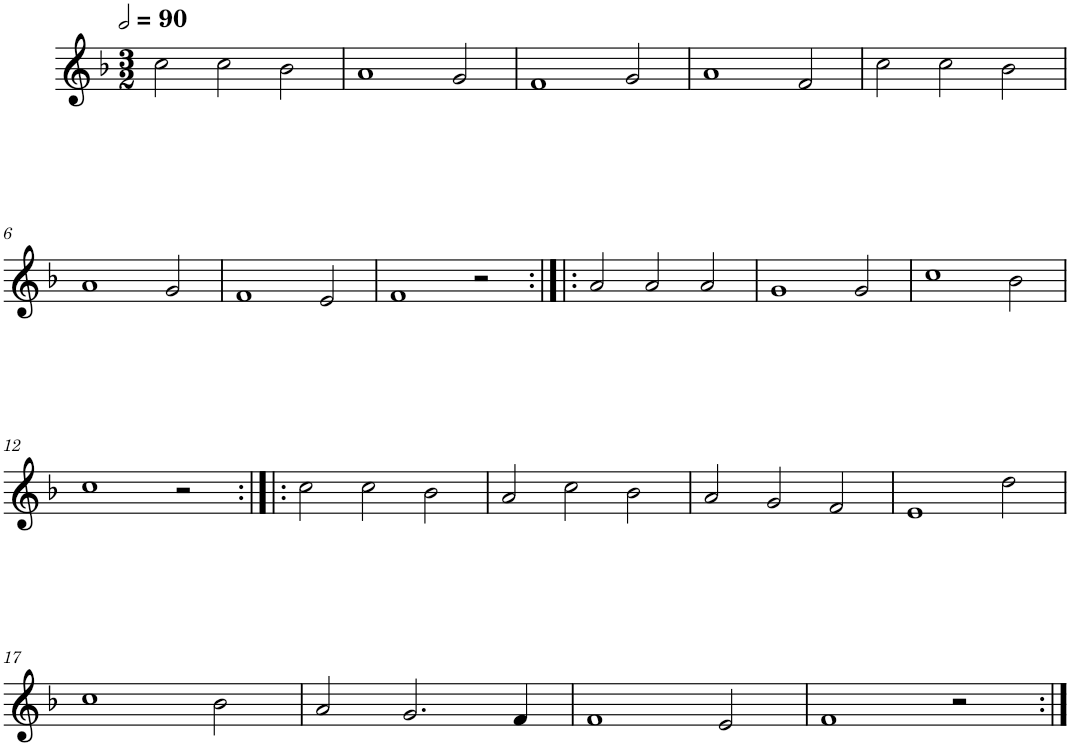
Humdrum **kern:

**kern
*part1
*staff1
*I"Quatre parties
*clefG2
*k[b-]
*M3/2
*MM180
=1
2cc\
2cc\
2b-\
=2
1a
2g/
=3
1f
2g/
=4
1a
2f/
=5
2cc\
2cc\
2b-\
!!LO:LB:g=z
=6
1a
2g/
=7
1f
2e/
=8
1f
2r
=9:|!|:
2a/
2a/
2a/
=10
1g
2g/
=11
1cc
2b-\
!!LO:LB:g=z
=12
1cc
2r
=13:|!|:
2cc\
2cc\
2b-\
=14
2a/
2cc\
2b-\
=15
2a/
2g/
2f/
=16
1e
2dd\
!!LO:LB:g=z
=17
1cc
2b-\
=18
2a/
2.g/
4f/
=19
1f
2e/
=20
1f
2r
=:|!
*-
